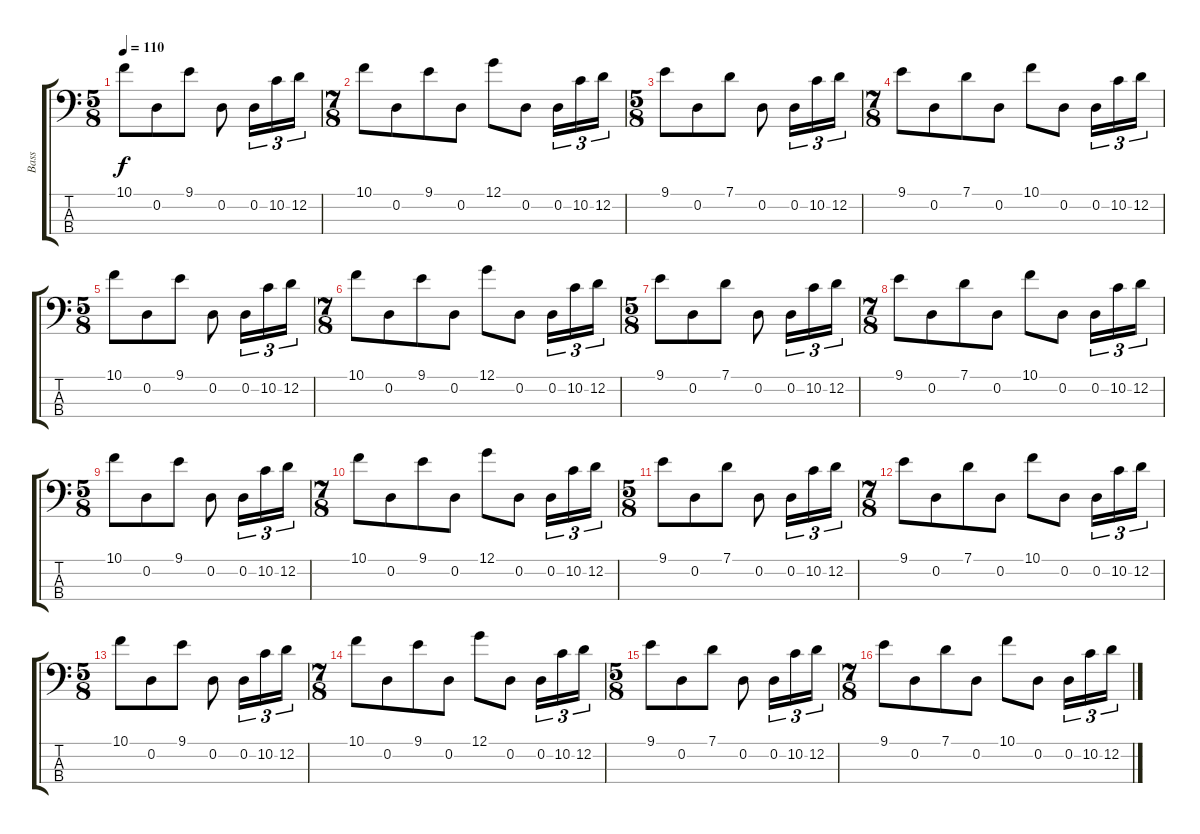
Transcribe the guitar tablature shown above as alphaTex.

\track ("Bass" "Bass") {instrument electricbasspick}
\staff {score tabs}
\tuning (G2 D2 A1 D1) {hide}
\ts (5 8)
\tempo 110
\clef f4
\ks c
10.1.8{dy f} 0.2.8 9.1.8 0.2.8 0.2.16{tu (3 2)} 10.2.16{tu (3 2)} 12.2.16{tu (3 2)} |
\ts (7 8)
10.1.8 0.2.8 9.1.8 0.2.8 12.1.8 0.2.8 0.2.16{tu (3 2)} 10.2.16{tu (3 2)} 12.2.16{tu (3 2)} |
\ts (5 8)
9.1.8 0.2.8 7.1.8 0.2.8 0.2.16{tu (3 2)} 10.2.16{tu (3 2)} 12.2.16{tu (3 2)} |
\ts (7 8)
9.1.8 0.2.8 7.1.8 0.2.8 10.1.8 0.2.8 0.2.16{tu (3 2)} 10.2.16{tu (3 2)} 12.2.16{tu (3 2)} |
\ts (5 8)
10.1.8 0.2.8 9.1.8 0.2.8 0.2.16{tu (3 2)} 10.2.16{tu (3 2)} 12.2.16{tu (3 2)} |
\ts (7 8)
10.1.8 0.2.8 9.1.8 0.2.8 12.1.8 0.2.8 0.2.16{tu (3 2)} 10.2.16{tu (3 2)} 12.2.16{tu (3 2)} |
\ts (5 8)
9.1.8 0.2.8 7.1.8 0.2.8 0.2.16{tu (3 2)} 10.2.16{tu (3 2)} 12.2.16{tu (3 2)} |
\ts (7 8)
9.1.8 0.2.8 7.1.8 0.2.8 10.1.8 0.2.8 0.2.16{tu (3 2)} 10.2.16{tu (3 2)} 12.2.16{tu (3 2)} |
\ts (5 8)
10.1.8 0.2.8 9.1.8 0.2.8 0.2.16{tu (3 2)} 10.2.16{tu (3 2)} 12.2.16{tu (3 2)} |
\ts (7 8)
10.1.8 0.2.8 9.1.8 0.2.8 12.1.8 0.2.8 0.2.16{tu (3 2)} 10.2.16{tu (3 2)} 12.2.16{tu (3 2)} |
\ts (5 8)
9.1.8 0.2.8 7.1.8 0.2.8 0.2.16{tu (3 2)} 10.2.16{tu (3 2)} 12.2.16{tu (3 2)} |
\ts (7 8)
9.1.8 0.2.8 7.1.8 0.2.8 10.1.8 0.2.8 0.2.16{tu (3 2)} 10.2.16{tu (3 2)} 12.2.16{tu (3 2)} |
\ts (5 8)
10.1.8 0.2.8 9.1.8 0.2.8 0.2.16{tu (3 2)} 10.2.16{tu (3 2)} 12.2.16{tu (3 2)} |
\ts (7 8)
10.1.8 0.2.8 9.1.8 0.2.8 12.1.8 0.2.8 0.2.16{tu (3 2)} 10.2.16{tu (3 2)} 12.2.16{tu (3 2)} |
\ts (5 8)
9.1.8 0.2.8 7.1.8 0.2.8 0.2.16{tu (3 2)} 10.2.16{tu (3 2)} 12.2.16{tu (3 2)} |
\ts (7 8)
9.1.8 0.2.8 7.1.8 0.2.8 10.1.8 0.2.8 0.2.16{tu (3 2)} 10.2.16{tu (3 2)} 12.2.16{tu (3 2)}
